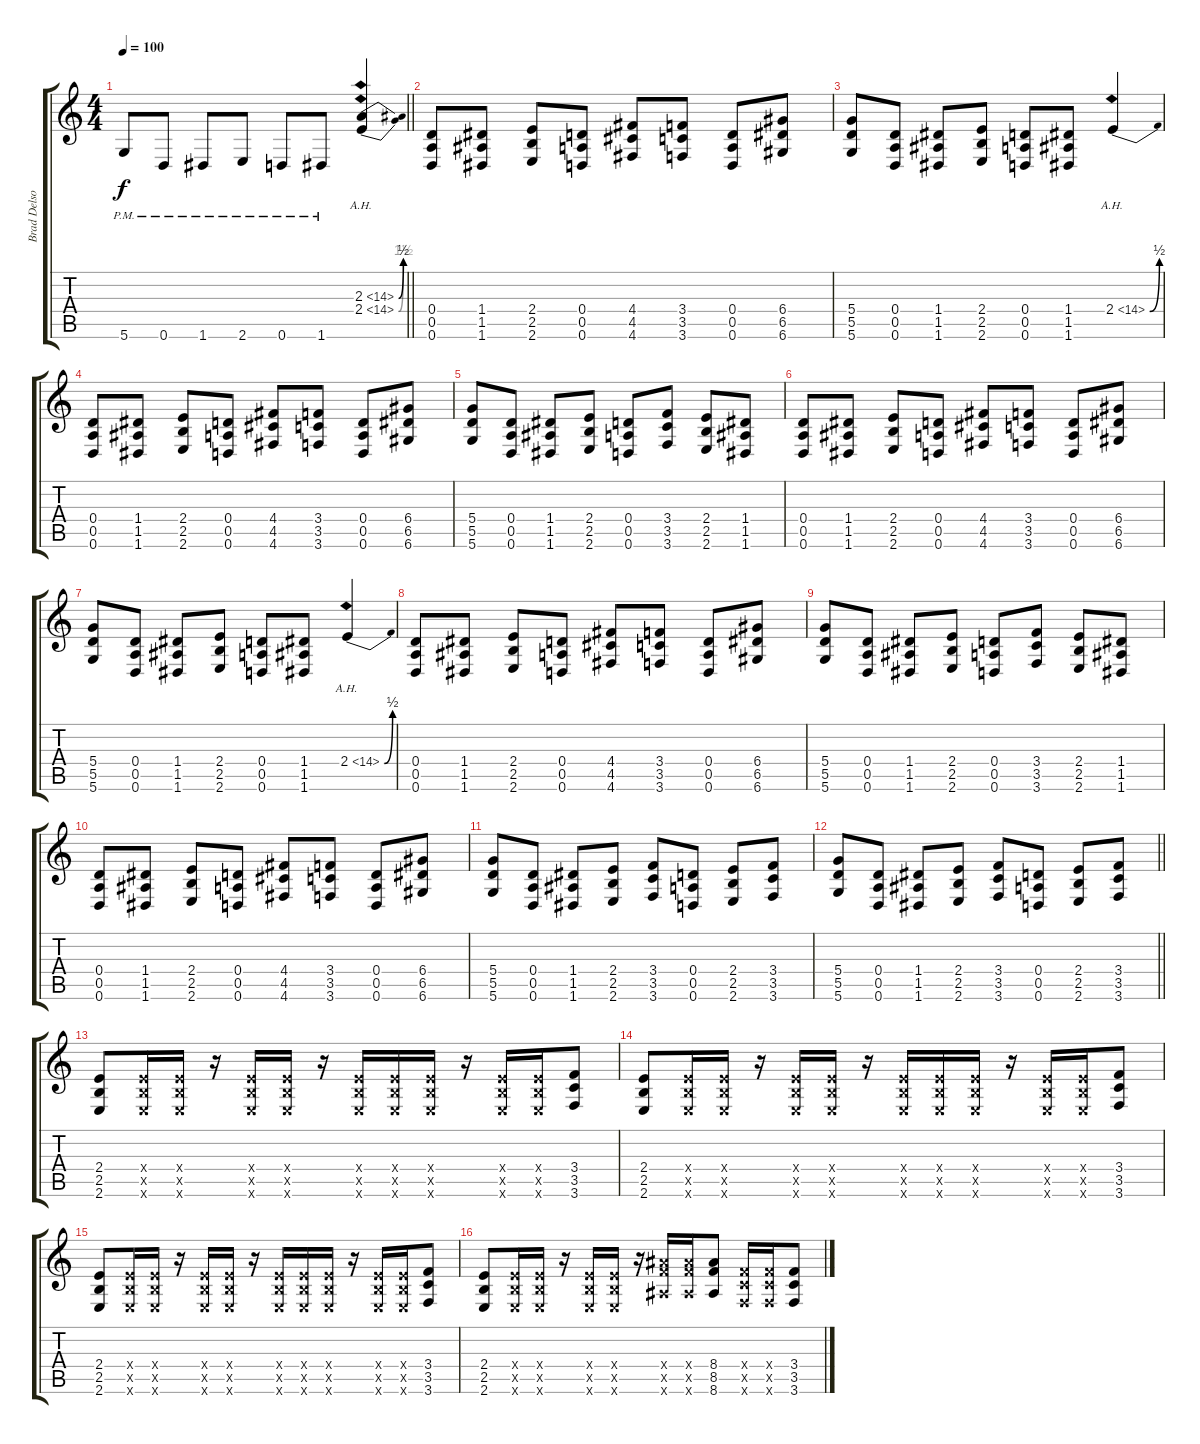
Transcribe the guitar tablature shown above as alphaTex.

\track ("Brad Delson [Gtr.2]" "Brad Delso") {instrument distortionguitar}
\staff {score tabs}
\tuning (E4 B3 G3 D3 A2 D2) {hide}
\ts (4 4)
\tempo 100
\clef g2
\barLineRight lightlight
\ks c
5.6{pm}.8{dy f} 0.6{pm}.8 1.6{pm}.8 2.6{pm}.8 0.6{pm}.8 1.6{pm}.8 (2.3{be (bend 0 0 60 2) ah 12} 2.4{be (bend 0 0 60 6) ah 12}).4 |
(0.4 0.5 0.6).8 (1.4 1.5 1.6).8 (2.4 2.5 2.6).8 (0.4 0.5 0.6).8 (4.4 4.5 4.6).8 (3.4 3.5 3.6).8 (0.4 0.5 0.6).8 (6.4 6.5 6.6).8 |
(5.4 5.5 5.6).8 (0.4 0.5 0.6).8 (1.4 1.5 1.6).8 (2.4 2.5 2.6).8 (0.4 0.5 0.6).8 (1.4 1.5 1.6).8 2.4{be (bend 0 0 60 2) ah 12}.4 |
(0.4 0.5 0.6).8 (1.4 1.5 1.6).8 (2.4 2.5 2.6).8 (0.4 0.5 0.6).8 (4.4 4.5 4.6).8 (3.4 3.5 3.6).8 (0.4 0.5 0.6).8 (6.4 6.5 6.6).8 |
(5.4 5.5 5.6).8 (0.4 0.5 0.6).8 (1.4 1.5 1.6).8 (2.4 2.5 2.6).8 (0.4 0.5 0.6).8 (3.4 3.5 3.6).8 (2.4 2.5 2.6).8 (1.4 1.5 1.6).8 |
(0.4 0.5 0.6).8 (1.4 1.5 1.6).8 (2.4 2.5 2.6).8 (0.4 0.5 0.6).8 (4.4 4.5 4.6).8 (3.4 3.5 3.6).8 (0.4 0.5 0.6).8 (6.4 6.5 6.6).8 |
(5.4 5.5 5.6).8 (0.4 0.5 0.6).8 (1.4 1.5 1.6).8 (2.4 2.5 2.6).8 (0.4 0.5 0.6).8 (1.4 1.5 1.6).8 2.4{be (bend 0 0 60 2) ah 12}.4 |
(0.4 0.5 0.6).8 (1.4 1.5 1.6).8 (2.4 2.5 2.6).8 (0.4 0.5 0.6).8 (4.4 4.5 4.6).8 (3.4 3.5 3.6).8 (0.4 0.5 0.6).8 (6.4 6.5 6.6).8 |
(5.4 5.5 5.6).8 (0.4 0.5 0.6).8 (1.4 1.5 1.6).8 (2.4 2.5 2.6).8 (0.4 0.5 0.6).8 (3.4 3.5 3.6).8 (2.4 2.5 2.6).8 (1.4 1.5 1.6).8 |
(0.4 0.5 0.6).8 (1.4 1.5 1.6).8 (2.4 2.5 2.6).8 (0.4 0.5 0.6).8 (4.4 4.5 4.6).8 (3.4 3.5 3.6).8 (0.4 0.5 0.6).8 (6.4 6.5 6.6).8 |
(5.4 5.5 5.6).8 (0.4 0.5 0.6).8 (1.4 1.5 1.6).8 (2.4 2.5 2.6).8 (3.4 3.5 3.6).8 (0.4 0.5 0.6).8 (2.4 2.5 2.6).8 (3.4 3.5 3.6).8 |
\barLineRight lightlight
(5.4 5.5 5.6).8 (0.4 0.5 0.6).8 (1.4 1.5 1.6).8 (2.4 2.5 2.6).8 (3.4 3.5 3.6).8 (0.4 0.5 0.6).8 (2.4 2.5 2.6).8 (3.4 3.5 3.6).8 |
(2.4 2.5 2.6).8{volume 8} (2.4{x} 2.5{x} 2.6{x}).16 (2.4{x} 2.5{x} 2.6{x}).16 r.16 (2.4{x} 2.5{x} 2.6{x}).16 (2.4{x} 2.5{x} 2.6{x}).16 r.16 (2.4{x} 2.5{x} 2.6{x}).16 (2.4{x} 2.5{x} 2.6{x}).16 (2.4{x} 2.5{x} 2.6{x}).16 r.16 (2.4{x} 2.5{x} 2.6{x}).16 (2.4{x} 2.5{x} 2.6{x}).16 (3.4 3.5 3.6).8 |
(2.4 2.5 2.6).8 (2.4{x} 2.5{x} 2.6{x}).16 (2.4{x} 2.5{x} 2.6{x}).16 r.16 (2.4{x} 2.5{x} 2.6{x}).16 (2.4{x} 2.5{x} 2.6{x}).16 r.16 (2.4{x} 2.5{x} 2.6{x}).16 (2.4{x} 2.5{x} 2.6{x}).16 (2.4{x} 2.5{x} 2.6{x}).16 r.16 (2.4{x} 2.5{x} 2.6{x}).16 (2.4{x} 2.5{x} 2.6{x}).16 (3.4 3.5 3.6).8 |
(2.4 2.5 2.6).8 (2.4{x} 2.5{x} 2.6{x}).16 (2.4{x} 2.5{x} 2.6{x}).16 r.16 (2.4{x} 2.5{x} 2.6{x}).16 (2.4{x} 2.5{x} 2.6{x}).16 r.16 (2.4{x} 2.5{x} 2.6{x}).16 (2.4{x} 2.5{x} 2.6{x}).16 (2.4{x} 2.5{x} 2.6{x}).16 r.16 (2.4{x} 2.5{x} 2.6{x}).16 (2.4{x} 2.5{x} 2.6{x}).16 (3.4 3.5 3.6).8 |
(2.4 2.5 2.6).8 (2.4{x} 2.5{x} 2.6{x}).16 (2.4{x} 2.5{x} 2.6{x}).16 r.16 (2.4{x} 2.5{x} 2.6{x}).16 (2.4{x} 2.5{x} 2.6{x}).16 r.16 (8.4{x} 8.5{x} 8.6{x}).16 (8.4{x} 8.5{x} 8.6{x}).16 (8.4 8.5 8.6).8 (3.4{x} 3.5{x} 3.6{x}).16 (3.4{x} 3.5{x} 3.6{x}).16 (3.4 3.5 3.6).8
